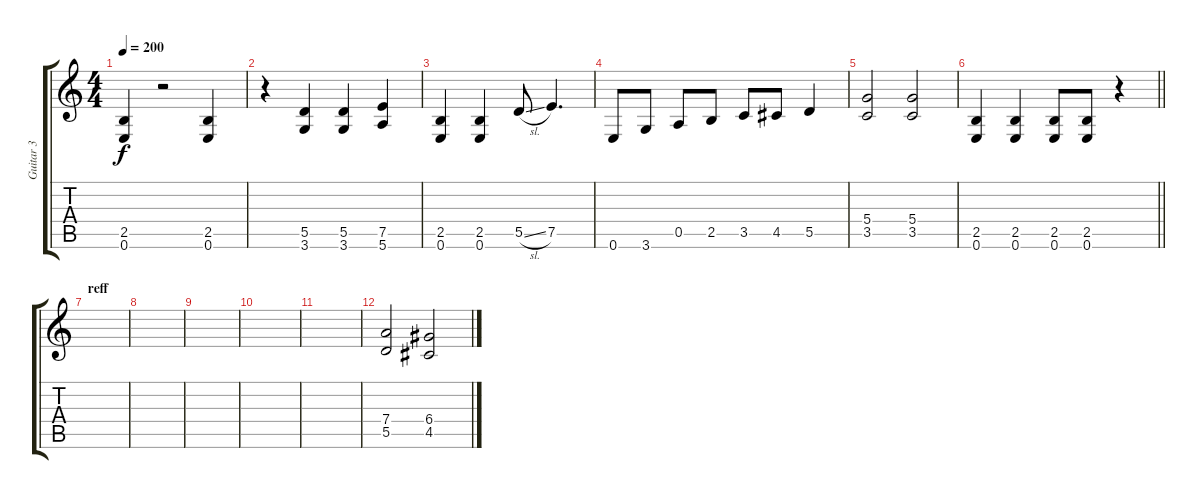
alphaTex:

\track ("Guitar 3" "Guitar 3") {instrument overdrivenguitar}
\staff {score tabs}
\tuning (E4 B3 G3 D3 A2 E2) {hide}
\ts (4 4)
\tempo 200
\clef g2
\ks c
(2.5 0.6).4{dy f} r.2 (2.5 0.6).4 |
r.4 (5.5 3.6).4 (5.5 3.6).4 (7.5 5.6).4 |
(2.5 0.6).4 (2.5 0.6).4 5.5{sl}.8 7.5.4{d} |
0.6.8 3.6.8 0.5.8 2.5.8 3.5.8 4.5.8 5.5.4 |
(5.4 3.5).2 (5.4 3.5).2 |
\barLineRight lightlight
(2.5 0.6).4 (2.5 0.6).4 (2.5 0.6).8 (2.5 0.6).8 r.4 |
\section ("" "reff")
|
|
|
|
|
(7.4 5.5).2 (6.4 4.5).2
